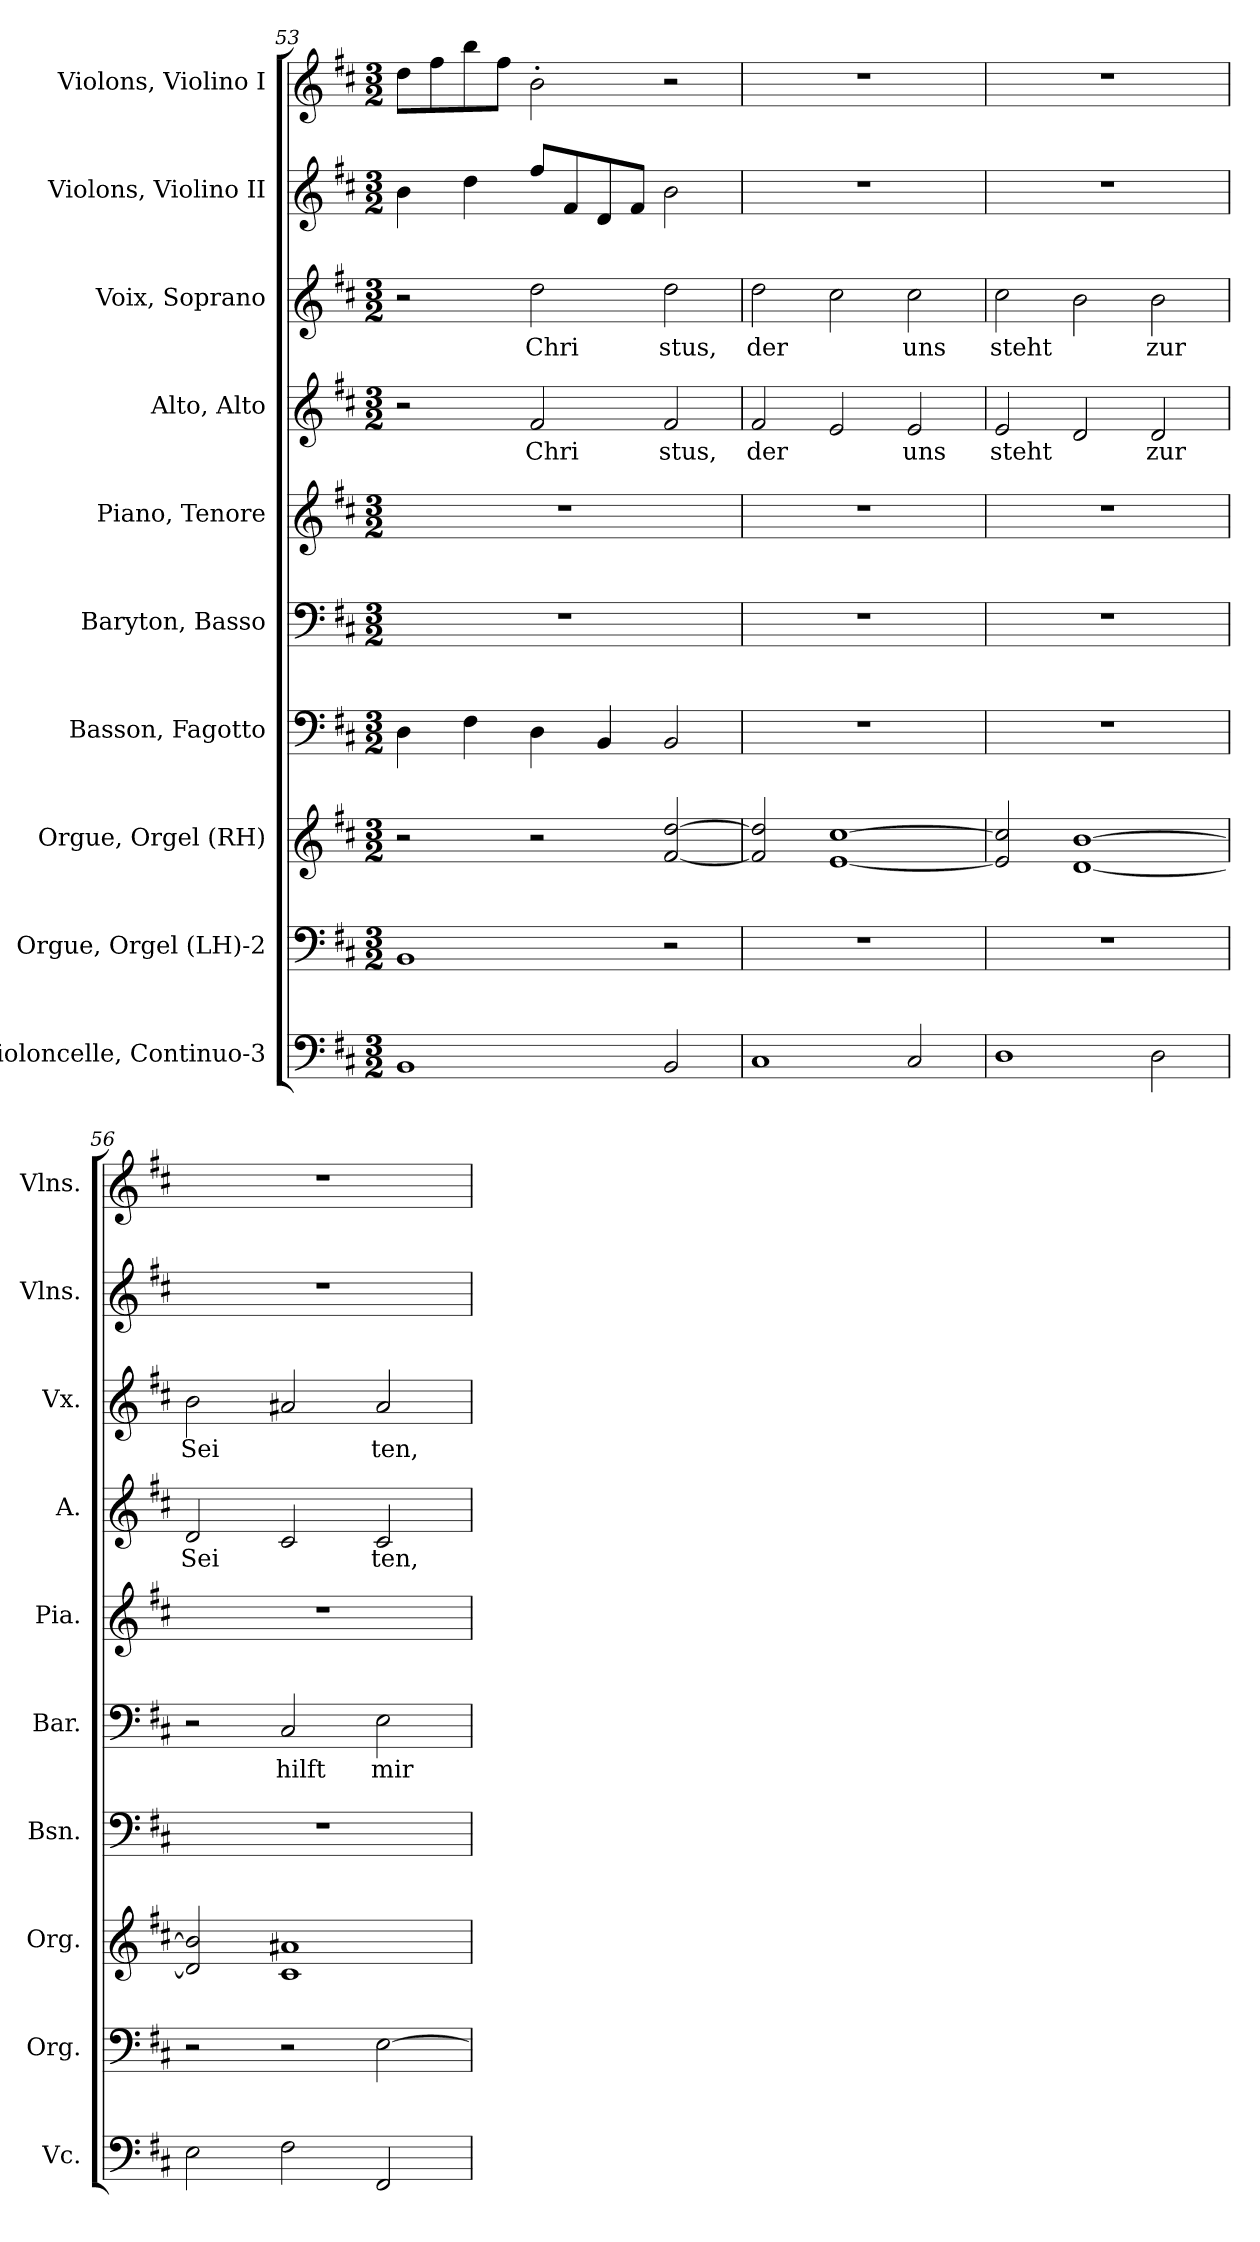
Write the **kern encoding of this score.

**kern	**kern	**kern	**kern	**kern	**text	**kern	**kern	**text	**kern	**text	**kern	**kern
*part10	*part9	*part8	*part7	*part6	*part6	*part5	*part4	*part4	*part3	*part3	*part2	*part1
*staff10	*staff9	*staff8	*staff7	*staff6	*staff6	*staff5	*staff4	*staff4	*staff3	*staff3	*staff2	*staff1
*I"Violoncelle, Continuo-3	*I"Orgue, Orgel (LH)-2	*I"Orgue, Orgel (RH)	*I"Basson, Fagotto	*I"Baryton, Basso	*	*I"Piano, Tenore	*I"Alto, Alto	*	*I"Voix, Soprano	*	*I"Violons, Violino II	*I"Violons, Violino I
*I'Vc.	*I'Org.	*I'Org.	*I'Bsn.	*I'Bar.	*	*I'Pia.	*I'A.	*	*I'Vx.	*	*I'Vlns.	*I'Vlns.
!!LO:PB:g=z
*clefF4	*clefF4	*clefG2	*clefF4	*clefF4	*	*clefG2	*clefG2	*	*clefG2	*	*clefG2	*clefG2
*k[f#c#]	*k[f#c#]	*k[f#c#]	*k[f#c#]	*k[f#c#]	*	*k[f#c#]	*k[f#c#]	*	*k[f#c#]	*	*k[f#c#]	*k[f#c#]
*M3/2	*M3/2	*M3/2	*M3/2	*M3/2	*	*M3/2	*M3/2	*	*M3/2	*	*M3/2	*M3/2
=53	=53	=53	=53	=53	=53	=53	=53	=53	=53	=53	=53	=53
1BB	1BB	2r	4D\	1.r	.	1.r	2r	.	2r	.	4b\	8dd\L
.	.	.	.	.	.	.	.	.	.	.	.	8ff#\
.	.	.	4F#\	.	.	.	.	.	.	.	4dd\	8bb\
.	.	.	.	.	.	.	.	.	.	.	.	8ff#\J
.	.	2r	4D\	.	.	.	2f#/	Chri	2dd\	Chri	8ff#/L	2b'\
.	.	.	.	.	.	.	.	.	.	.	8f#/	.
.	.	.	4BB/	.	.	.	.	.	.	.	8d/	.
.	.	.	.	.	.	.	.	.	.	.	8f#/J	.
2BB/	2r	[2f#/ [2dd/	2BB/	.	.	.	2f#/	stus,	2dd\	stus,	2b\	2r
=54	=54	=54	=54	=54	=54	=54	=54	=54	=54	=54	=54	=54
1C#	1.r	2f#/] 2dd/]	1.r	1.r	.	1.r	2f#/	der	2dd\	der	1.r	1.r
.	.	[1e [1cc#	.	.	.	.	2e/	.	2cc#\	.	.	.
2C#/	.	.	.	.	.	.	2e/	uns	2cc#\	uns	.	.
=55	=55	=55	=55	=55	=55	=55	=55	=55	=55	=55	=55	=55
1D	1.r	2e/] 2cc#/]	1.r	1.r	.	1.r	2e/	steht	2cc#\	steht	1.r	1.r
.	.	[1d [1b	.	.	.	.	2d/	.	2b\	.	.	.
2D\	.	.	.	.	.	.	2d/	zur	2b\	zur	.	.
=56	=56	=56	=56	=56	=56	=56	=56	=56	=56	=56	=56	=56
2E\	2r	2d/] 2b/]	1.r	2r	.	1.r	2d/	Sei	2b\	Sei	1.r	1.r
2F#\	2r	1c# 1a#X	.	2C#/	hilft	.	2c#/	.	2a#X/	.	.	.
2FF#/	[2E\	.	.	2E\	mir	.	2c#/	ten,	2a#/	ten,	.	.
=	=	=	=	=	=	=	=	=	=	=	=	=
*-	*-	*-	*-	*-	*-	*-	*-	*-	*-	*-	*-	*-
